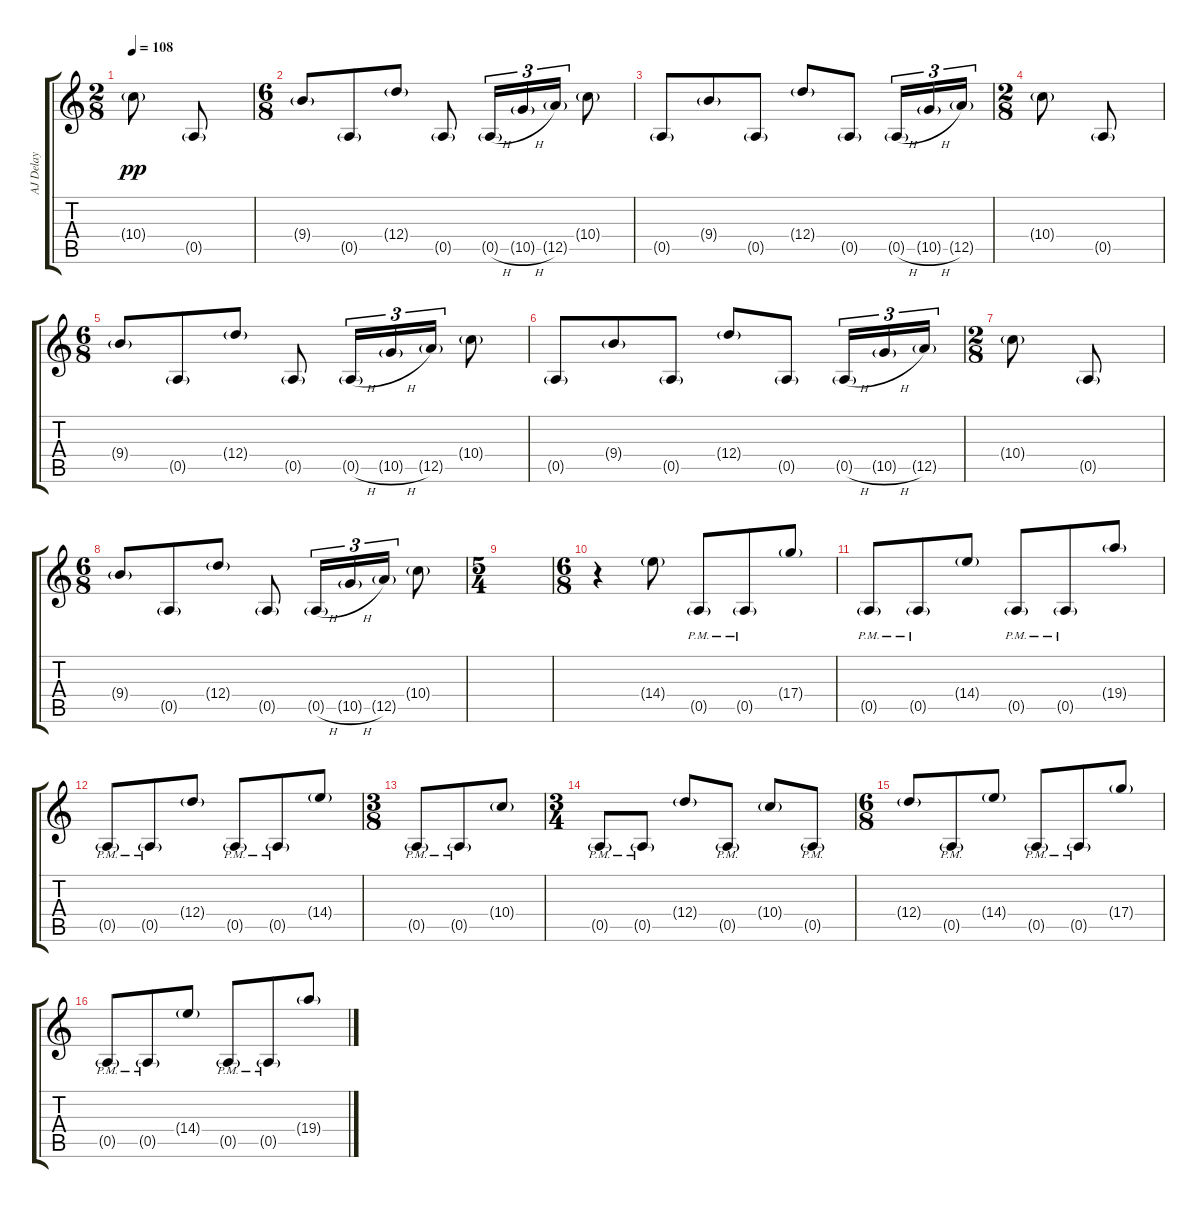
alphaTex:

\track ("AJ Delay" "AJ Delay") {instrument overdrivenguitar}
\staff {score tabs}
\tuning (E4 B3 G3 D3 A2 D2) {hide}
\ts (2 8)
\tempo 108
\clef g2
\ks c
10.4{g}.8{dy pp} 0.5{g}.8 |
\ts (6 8)
9.4{g}.8 0.5{g}.8 12.4{g}.8 0.5{g}.8 0.5{h g}.16{tu (3 2)} 10.5{h g}.16{tu (3 2)} 12.5{g}.16{tu (3 2)} 10.4{g}.8 |
0.5{g}.8 9.4{g}.8 0.5{g}.8 12.4{g}.8 0.5{g}.8 0.5{h g}.16{tu (3 2)} 10.5{h g}.16{tu (3 2)} 12.5{g}.16{tu (3 2)} |
\ts (2 8)
10.4{g}.8 0.5{g}.8 |
\ts (6 8)
9.4{g}.8 0.5{g}.8 12.4{g}.8 0.5{g}.8 0.5{h g}.16{tu (3 2)} 10.5{h g}.16{tu (3 2)} 12.5{g}.16{tu (3 2)} 10.4{g}.8 |
0.5{g}.8 9.4{g}.8 0.5{g}.8 12.4{g}.8 0.5{g}.8 0.5{h g}.16{tu (3 2)} 10.5{h g}.16{tu (3 2)} 12.5{g}.16{tu (3 2)} |
\ts (2 8)
10.4{g}.8 0.5{g}.8 |
\ts (6 8)
9.4{g}.8 0.5{g}.8 12.4{g}.8 0.5{g}.8 0.5{h g}.16{tu (3 2)} 10.5{h g}.16{tu (3 2)} 12.5{g}.16{tu (3 2)} 10.4{g}.8 |
\ts (5 4)
|
\ts (6 8)
r.4 14.4{g}.8{volume 8} 0.5{g pm}.8 0.5{g pm}.8 17.4{g}.8 |
0.5{g pm}.8 0.5{g pm}.8 14.4{g}.8 0.5{g pm}.8 0.5{g pm}.8 19.4{g}.8 |
0.5{g pm}.8 0.5{g pm}.8 12.4{g}.8 0.5{g pm}.8 0.5{g pm}.8 14.4{g}.8 |
\ts (3 8)
0.5{g pm}.8 0.5{g pm}.8 10.4{g}.8 |
\ts (3 4)
0.5{g pm}.8 0.5{g pm}.8 12.4{g}.8 0.5{g pm}.8 10.4{g}.8 0.5{g pm}.8 |
\ts (6 8)
12.4{g}.8 0.5{g pm}.8 14.4{g}.8 0.5{g pm}.8 0.5{g pm}.8 17.4{g}.8 |
0.5{g pm}.8 0.5{g pm}.8 14.4{g}.8 0.5{g pm}.8 0.5{g pm}.8 19.4{g}.8
